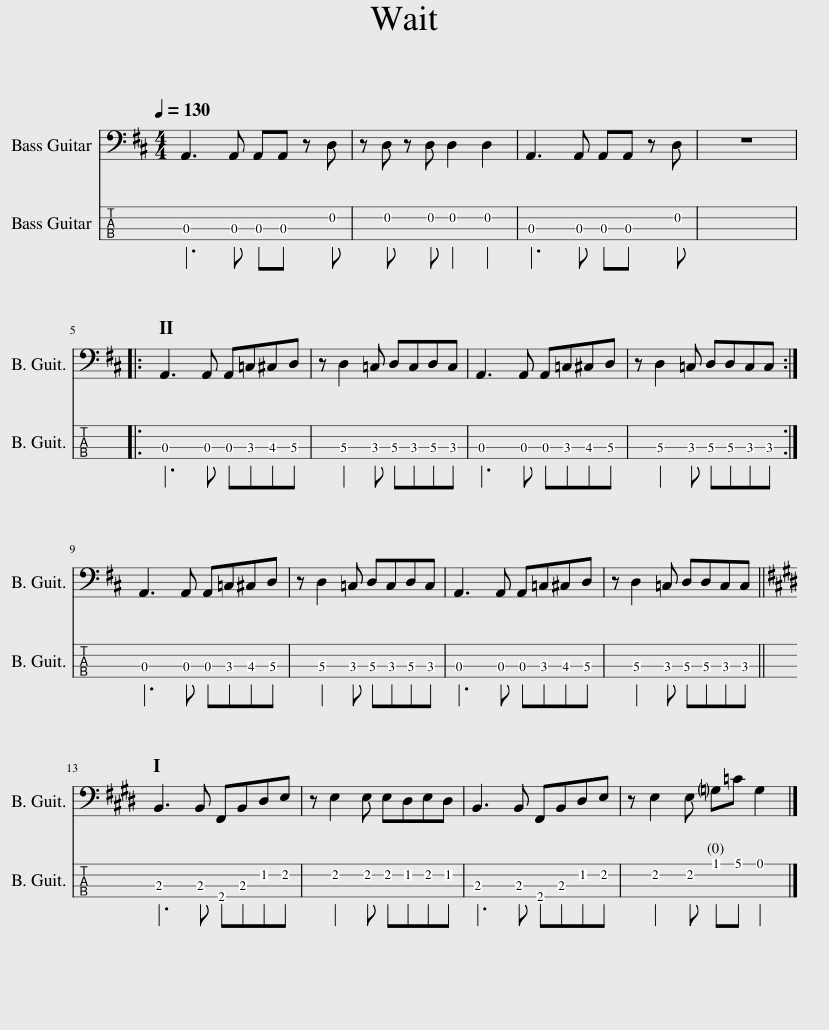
X:1
%%score 1 2
L:1/8
Q:1/4=130
M:4/4
I:linebreak $
K:D
V:1 bass transpose=-12
V:2 tab transpose=-12 stafflines=4 strings=E2,A2,D3,G3
V:1
 A,,3 A,, A,,A,, z D, | z D, z D, D,2 D,2 | A,,3 A,, A,,A,, z D, | z8 |:$ A,,3 A,, A,,=C,^C,D, | %5
 z D,2 =C, D,C,D,C, | A,,3 A,, A,,=C,^C,D, | z D,2 =C, D,D,C,C, :|$ A,,3 A,, A,,=C,^C,D, | z D,2 =C, D,C,D,C, | %10
 A,,3 A,, A,,=C,^C,D, | z D,2 =C, D,D,C,C, ||$[K:E] B,,3 B,, F,,B,,D,E, | z E,2 E, E,D,E,D, | B,,3 B,, F,,B,,D,E, | %15
 z E,2 E, !courtesy!=G,=C G,2 |] %16
V:2
[K:C] !3!A,,,3 !3!A,,, !3!A,,,!3!A,,, x !2!D,, | x !2!D,, x !2!D,, !2!D,,2 !2!D,,2 | !3!A,,,3 !3!A,,, !3!A,,,!3!A,,, x !2!D,, | x8 |:$ !3!A,,,3 !3!A,,, !3!A,,,!3!C,,!3!^C,,!3!D,, | %5
 x !3!D,,2 !3!C,, !3!D,,!3!C,,!3!D,,!3!C,, | !3!A,,,3 !3!A,,, !3!A,,,!3!C,,!3!^C,,!3!D,, | x !3!D,,2 !3!C,, !3!D,,!3!D,,!3!C,,!3!C,, :|$ !3!A,,,3 !3!A,,, !3!A,,,!3!C,,!3!^C,,!3!D,, | x !3!D,,2 !3!C,, !3!D,,!3!C,,!3!D,,!3!C,, | %10
 !3!A,,,3 !3!A,,, !3!A,,,!3!C,,!3!^C,,!3!D,, | x !3!D,,2 !3!C,, !3!D,,!3!D,,!3!C,,!3!C,, ||$[K:E] !3!B,,,3 !3!B,,, !4!F,,,!3!B,,,!2!D,,!2!E,, | x !2!E,,2 !2!E,, !2!E,,!2!D,,!2!E,,!2!D,, | !3!B,,,3 !3!B,,, !4!F,,,!3!B,,,!2!D,,!2!E,, | %15
 x !2!E,,2 !2!E,, !1!G,,!1!=C, !1!=G,,2 |] %16
